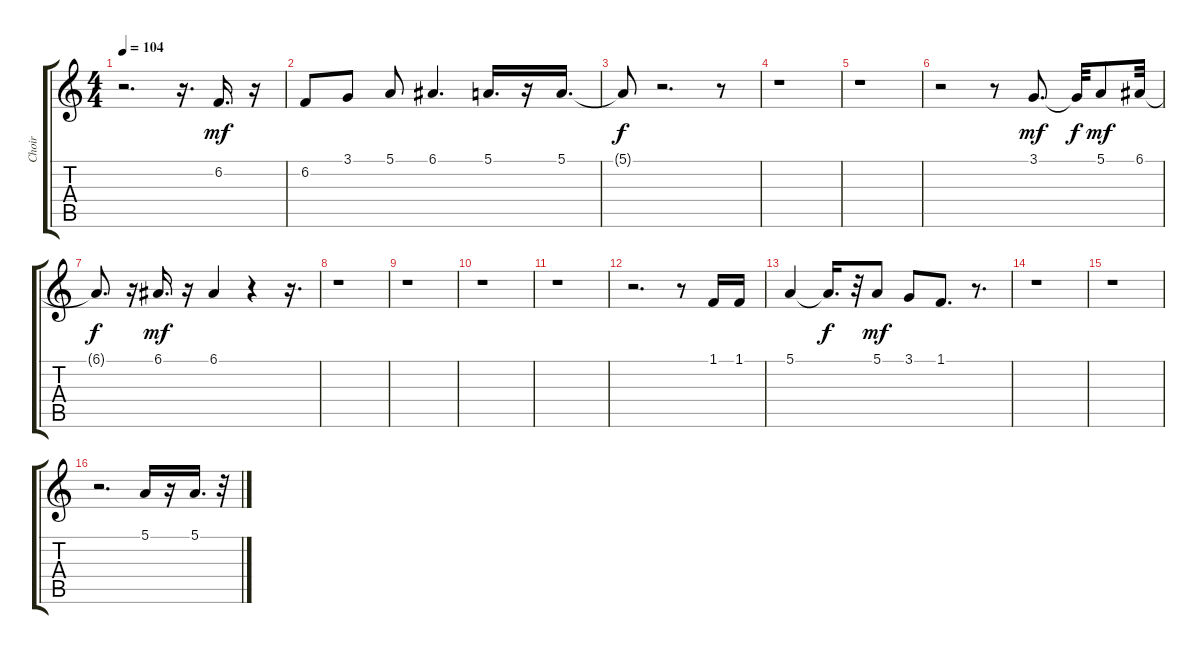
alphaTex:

\track ("Choir" "Choir") {instrument choiraahs}
\staff {score tabs}
\tuning (E4 B3 G3 D3 A2 E2) {hide}
\ts (4 4)
\tempo 104
\clef g2
\ks c
r.2{d dy mf} r.16{d} 6.2.16{d} r.16 |
6.2.8 3.1.8 5.1.8 6.1.4{d} 5.1.16{d} r.16 5.1.16{d} |
5.1{t}.8{dy f} r.2{d} r.8 |
r.1 |
r.1 |
r.2 r.8 3.1.8{d dy mf} 3.1{t}.32{dy f} 5.1.8{dy mf} 6.1.32 |
6.1{t}.8{d dy f} r.16 6.1.16{d dy mf} r.16 6.1.4 r.4 r.16{d} |
r.1 |
r.1 |
r.1 |
r.1 |
r.2{d} r.8 1.1.16 1.1.16 |
5.1.4 5.1{t}.16{d dy f} r.32 5.1.8{dy mf} 3.1.8 1.1.8{d} r.8{d} |
r.1 |
r.1 |
r.2{d} 5.1.16 r.16 5.1.16{d} r.32
